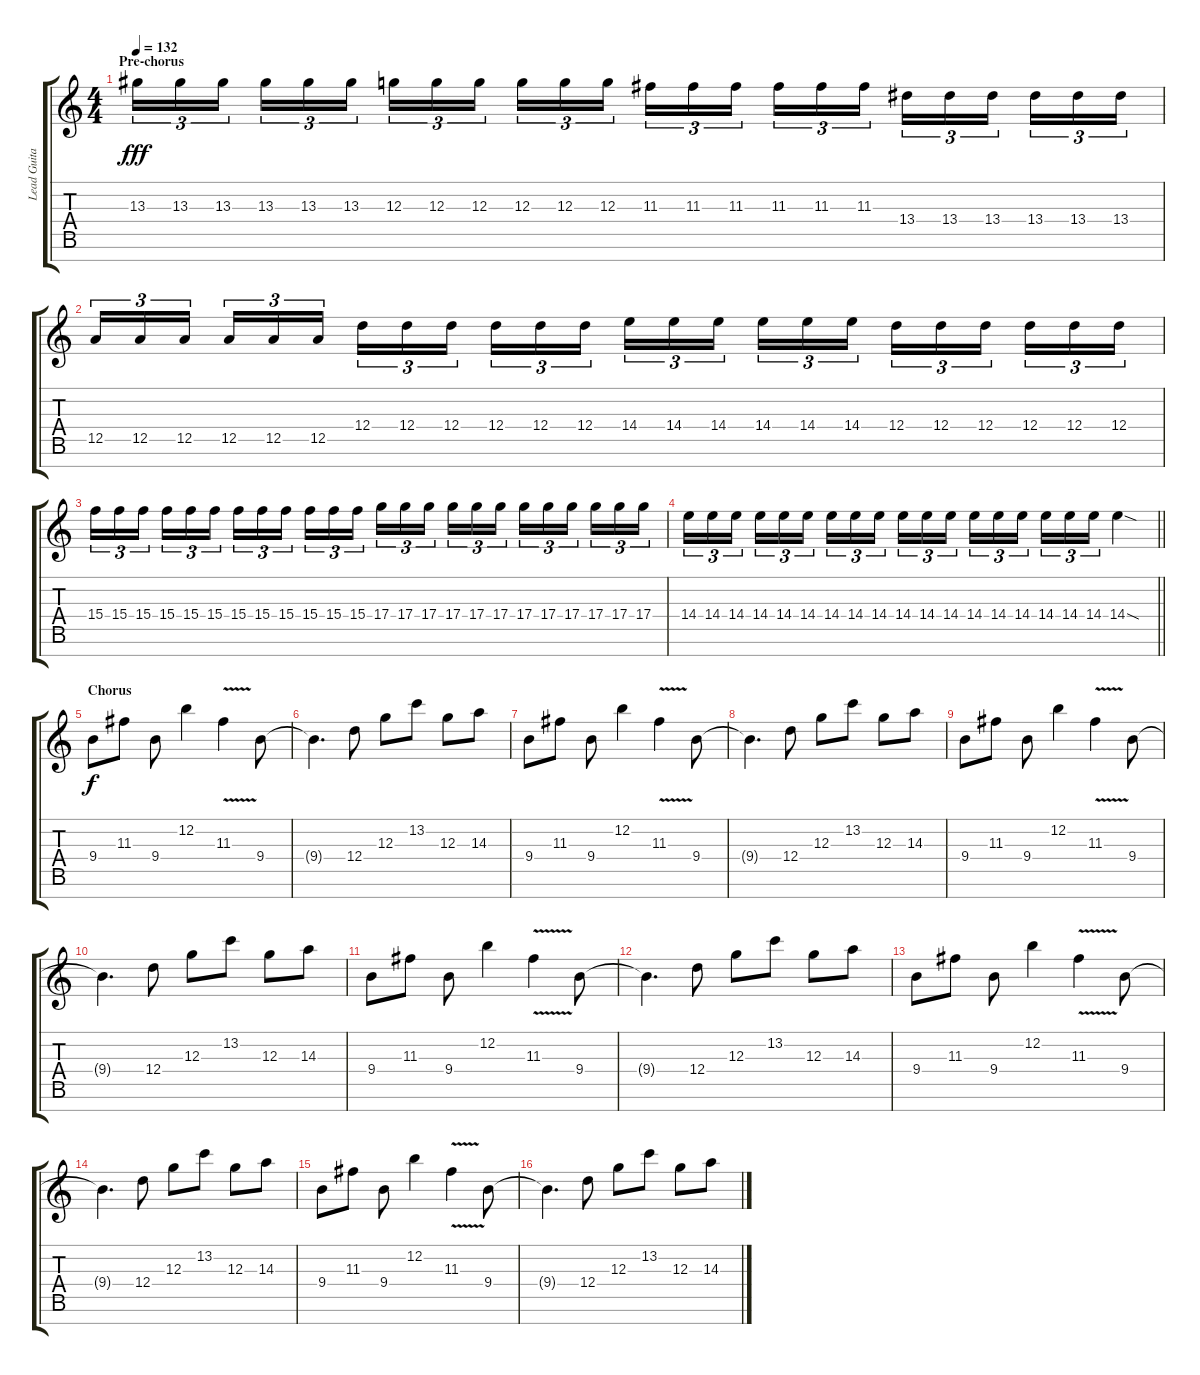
\track ("Lead Guitar" "Lead Guita") {instrument distortionguitar}
\staff {score tabs}
\tuning (E4 B3 G3 D3 A2 E2 B1) {hide}
\ts (4 4)
\section ("" "Pre-chorus")
\tempo 132
\clef g2
\ks c
13.3.16{tu (3 2) dy fff} 13.3.16{tu (3 2)} 13.3.16{tu (3 2) beam splitsecondary} 13.3.16{tu (3 2)} 13.3.16{tu (3 2)} 13.3.16{tu (3 2)} 12.3.16{tu (3 2)} 12.3.16{tu (3 2)} 12.3.16{tu (3 2) beam splitsecondary} 12.3.16{tu (3 2)} 12.3.16{tu (3 2)} 12.3.16{tu (3 2)} 11.3.16{tu (3 2)} 11.3.16{tu (3 2)} 11.3.16{tu (3 2) beam splitsecondary} 11.3.16{tu (3 2)} 11.3.16{tu (3 2)} 11.3.16{tu (3 2)} 13.4.16{tu (3 2)} 13.4.16{tu (3 2)} 13.4.16{tu (3 2) beam splitsecondary} 13.4.16{tu (3 2)} 13.4.16{tu (3 2)} 13.4.16{tu (3 2)} |
12.5.16{tu (3 2)} 12.5.16{tu (3 2)} 12.5.16{tu (3 2) beam splitsecondary} 12.5.16{tu (3 2)} 12.5.16{tu (3 2)} 12.5.16{tu (3 2)} 12.4.16{tu (3 2)} 12.4.16{tu (3 2)} 12.4.16{tu (3 2) beam splitsecondary} 12.4.16{tu (3 2)} 12.4.16{tu (3 2)} 12.4.16{tu (3 2)} 14.4.16{tu (3 2)} 14.4.16{tu (3 2)} 14.4.16{tu (3 2) beam splitsecondary} 14.4.16{tu (3 2)} 14.4.16{tu (3 2)} 14.4.16{tu (3 2)} 12.4.16{tu (3 2)} 12.4.16{tu (3 2)} 12.4.16{tu (3 2) beam splitsecondary} 12.4.16{tu (3 2)} 12.4.16{tu (3 2)} 12.4.16{tu (3 2)} |
15.4.16{tu (3 2)} 15.4.16{tu (3 2)} 15.4.16{tu (3 2) beam splitsecondary} 15.4.16{tu (3 2)} 15.4.16{tu (3 2)} 15.4.16{tu (3 2)} 15.4.16{tu (3 2)} 15.4.16{tu (3 2)} 15.4.16{tu (3 2) beam splitsecondary} 15.4.16{tu (3 2)} 15.4.16{tu (3 2)} 15.4.16{tu (3 2)} 17.4.16{tu (3 2)} 17.4.16{tu (3 2)} 17.4.16{tu (3 2) beam splitsecondary} 17.4.16{tu (3 2)} 17.4.16{tu (3 2)} 17.4.16{tu (3 2)} 17.4.16{tu (3 2)} 17.4.16{tu (3 2)} 17.4.16{tu (3 2) beam splitsecondary} 17.4.16{tu (3 2)} 17.4.16{tu (3 2)} 17.4.16{tu (3 2)} |
\barLineRight lightlight
14.4.16{tu (3 2)} 14.4.16{tu (3 2)} 14.4.16{tu (3 2) beam splitsecondary} 14.4.16{tu (3 2)} 14.4.16{tu (3 2)} 14.4.16{tu (3 2)} 14.4.16{tu (3 2)} 14.4.16{tu (3 2)} 14.4.16{tu (3 2) beam splitsecondary} 14.4.16{tu (3 2)} 14.4.16{tu (3 2)} 14.4.16{tu (3 2)} 14.4.16{tu (3 2)} 14.4.16{tu (3 2)} 14.4.16{tu (3 2) beam splitsecondary} 14.4.16{tu (3 2)} 14.4.16{tu (3 2)} 14.4.16{tu (3 2)} 14.4{sod}.4 |
\section ("" "Chorus")
9.4.8{dy f} 11.3.8 9.4.8 12.2.4 11.3{v}.4 9.4.8 |
9.4{t}.4{d} 12.4.8 12.3.8 13.2.8 12.3.8 14.3.8 |
9.4.8 11.3.8 9.4.8 12.2.4 11.3{v}.4 9.4.8 |
9.4{t}.4{d} 12.4.8 12.3.8 13.2.8 12.3.8 14.3.8 |
9.4.8 11.3.8 9.4.8 12.2.4 11.3{v}.4 9.4.8 |
9.4{t}.4{d} 12.4.8 12.3.8 13.2.8 12.3.8 14.3.8 |
9.4.8 11.3.8 9.4.8 12.2.4 11.3{v}.4 9.4.8 |
9.4{t}.4{d} 12.4.8 12.3.8 13.2.8 12.3.8 14.3.8 |
9.4.8 11.3.8 9.4.8 12.2.4 11.3{v}.4 9.4.8 |
9.4{t}.4{d} 12.4.8 12.3.8 13.2.8 12.3.8 14.3.8 |
9.4.8 11.3.8 9.4.8 12.2.4 11.3{v}.4 9.4.8 |
9.4{t}.4{d} 12.4.8 12.3.8 13.2.8 12.3.8 14.3.8
